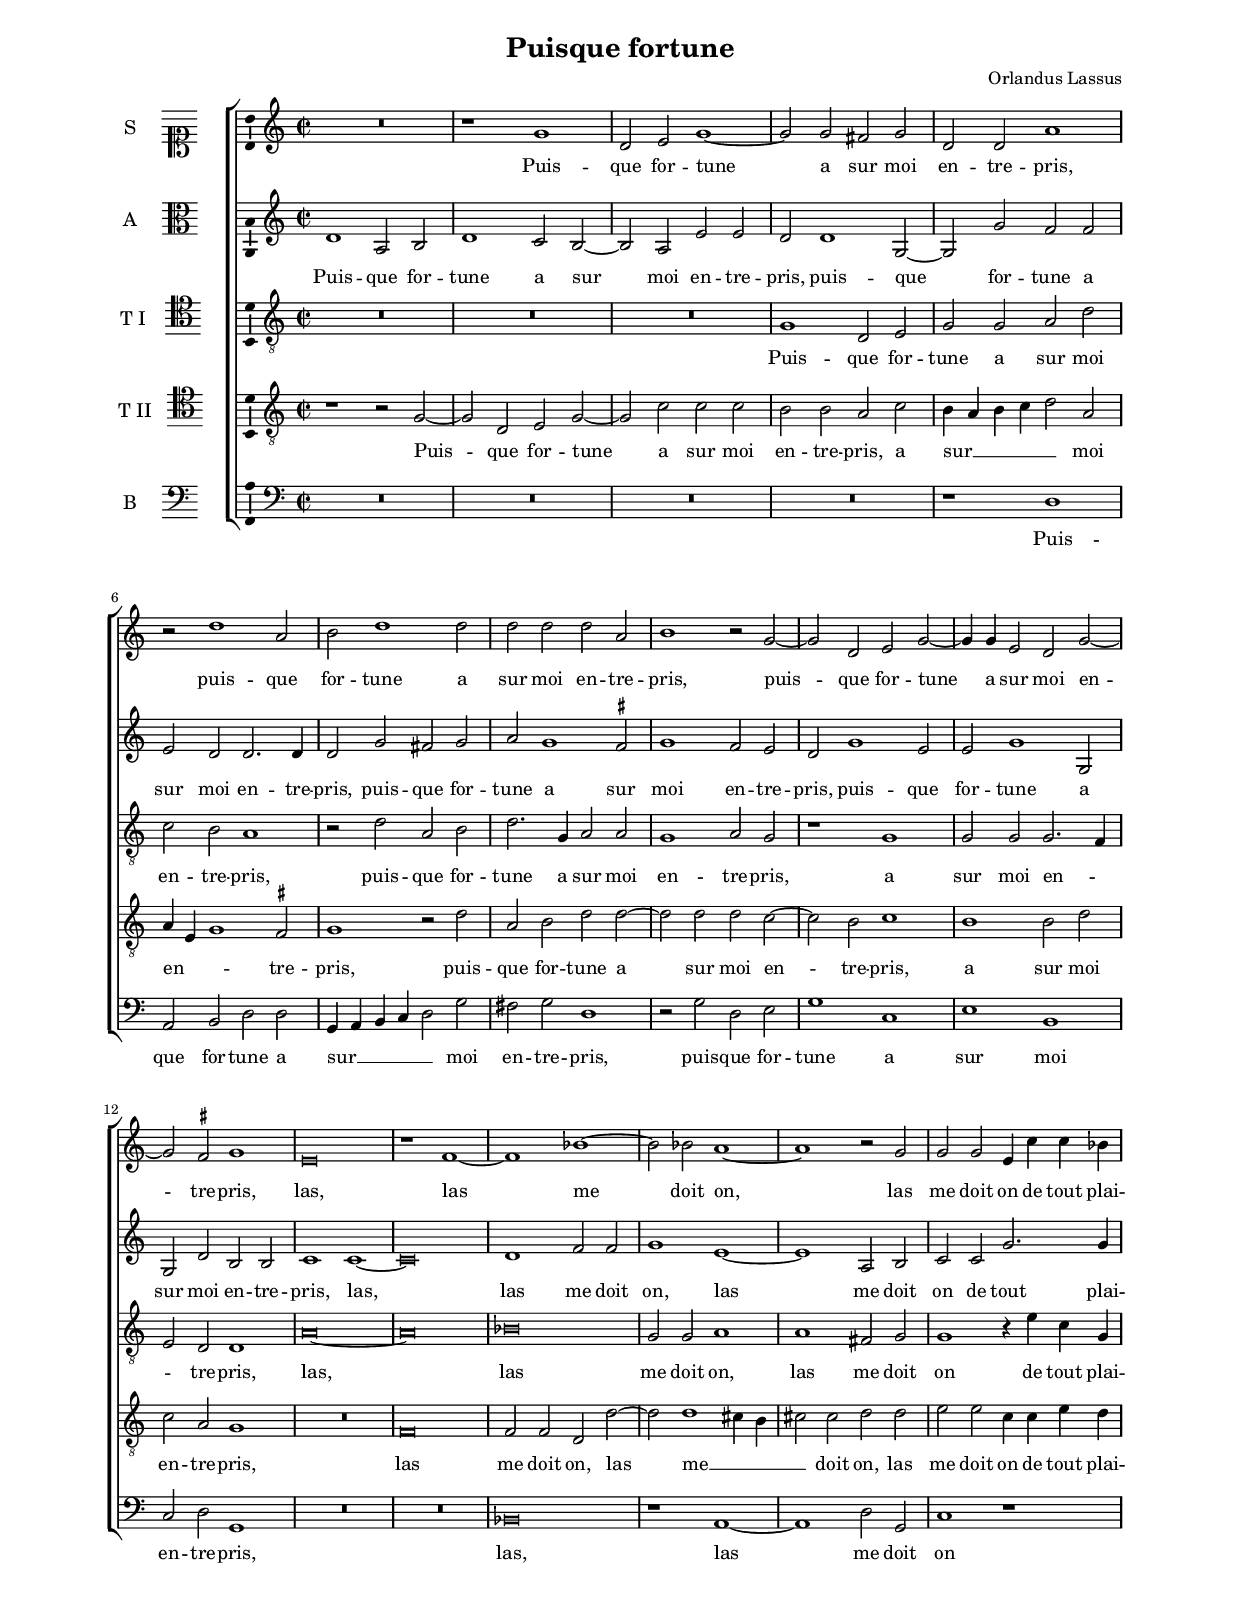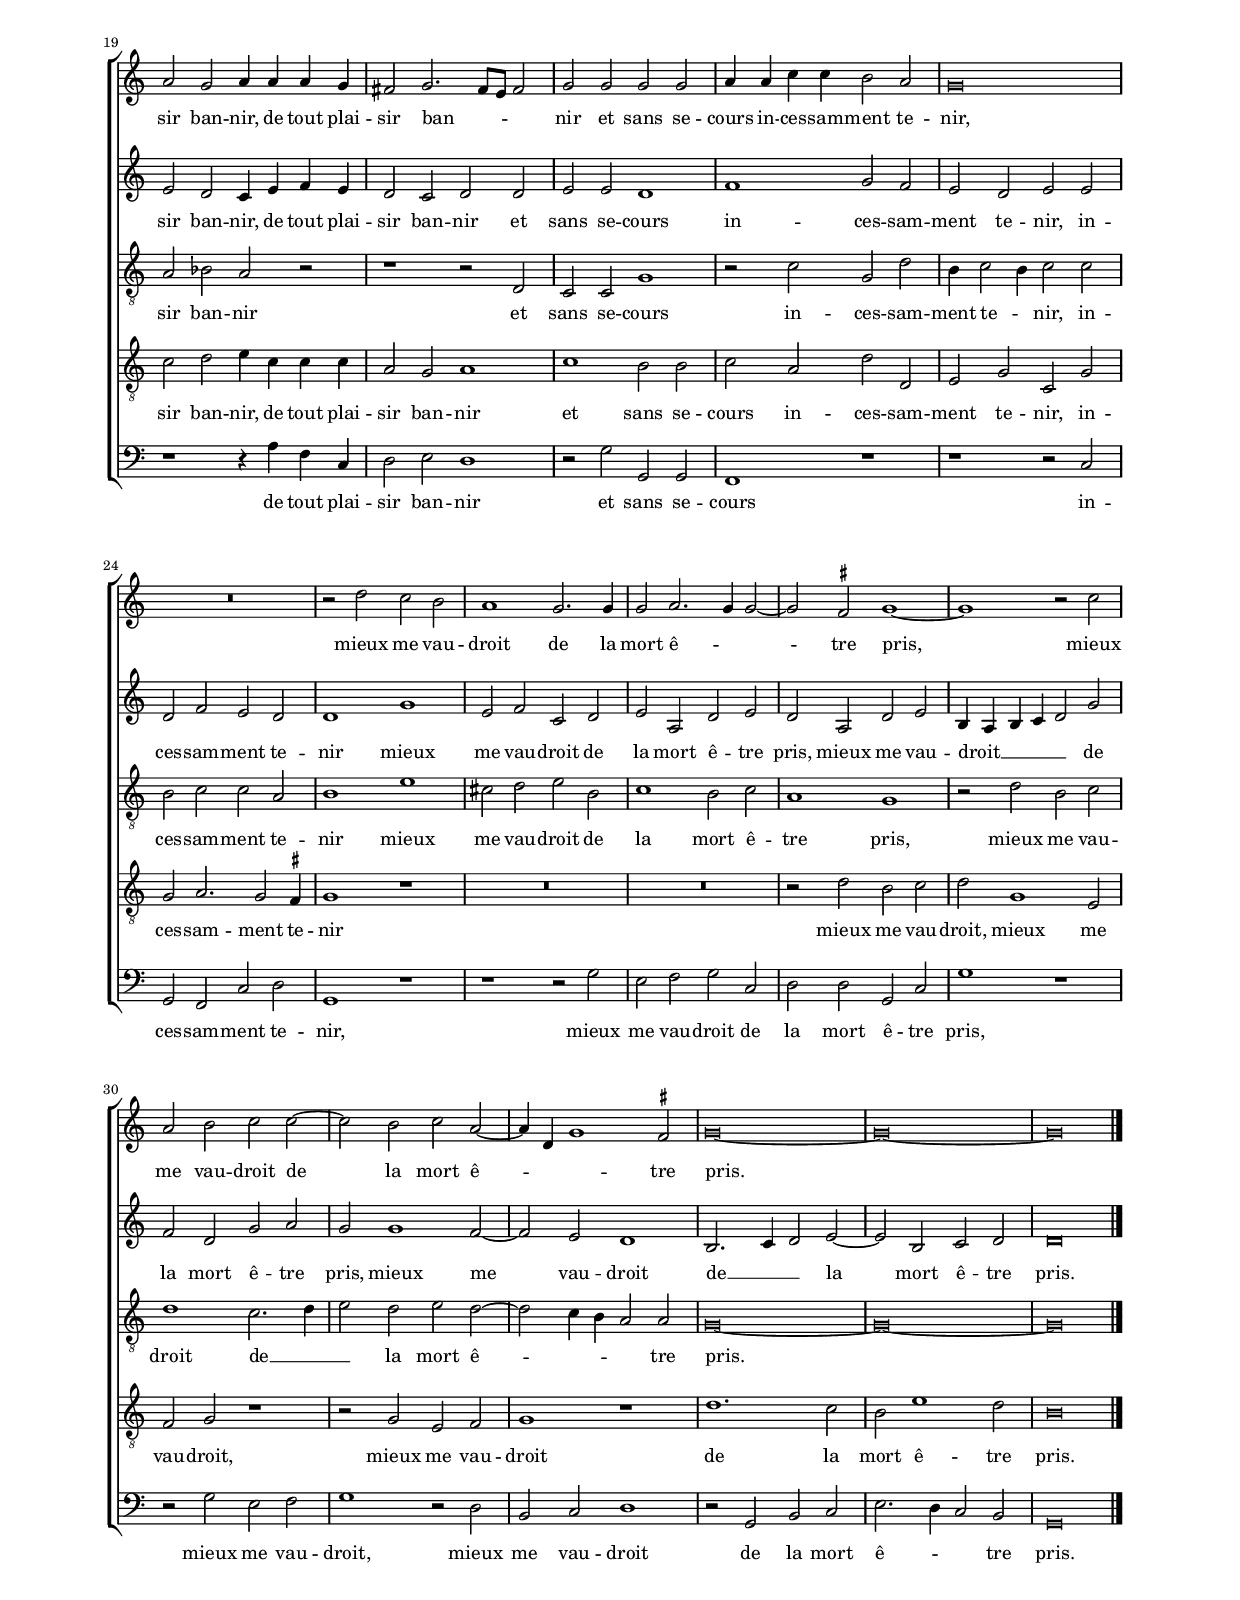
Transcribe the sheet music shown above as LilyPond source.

\header
{
  title="Puisque fortune"
  composer="Orlandus Lassus"
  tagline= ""
}

\version "2.24.3"
\include "deutsch.ly"
#(set-global-staff-size 15)
% #(set-default-paper-size "letter")
#(ly:set-option 'point-and-click #f)


\paper
	{
	top-margin = 1.8 \cm
	bottom-margin = 1.8 \cm
	left-margin = 2 \cm
	right-margin = 2 \cm
	ragged-bottom = ##f
	ragged-last-bottom = ##f
	print-page-number = ##f
	system-system-spacing = #'((basic-distance . 17) (minimum-distance . 14) (padding . 5) (strechability . 250))
	systems-per-page = 3
%	min-systems-per-page = 3
	markup-system-spacing.basic-distance = #12
%	print-all-headers = ##t
%	print-first-page-number = ##t
%	first-page-number = 1
	}

	
global = {
	\key c \major
	\time 2/2 \set Score.measureLength = #(ly:make-moment 2/1)
	\skip 1*2*35 \bar "|."
	}

	ficta = { \once \set suggestAccidentals = ##t }

	forget = #(define-music-function (music) (ly:music?) #{
		\accidentalStyle forget
		$music
		\accidentalStyle default
		#})


incipitcantus = \markup { \score {
	{
	\set Staff.instrumentName = \markup { \fontsize #1 "S" }
	\key c \major
	\clef soprano
	s4 \bar ""
	}
	\layout  {
	raggedright = ##t
	indent = 1 \cm
	line-width = 1.6\cm
	\context { \Staff \remove Time_signature_engraver }
	\override Staff.Clef.Y-extent = #'(0 . 0)
	}} \hspace #1 }

      
incipitaltus = \markup { \score {
	{
	\set Staff.instrumentName = \markup { \fontsize #1 "A" }
	\key c \major
	\clef alto
	s4 \bar ""
	}
	\layout  {
	raggedright = ##t
	indent = 1 \cm
	line-width = 1.6\cm
	\context { \Staff \remove Time_signature_engraver }
	\override Staff.Clef.Y-extent = #'(0 . 0)
	}} \hspace #1 }


incipittenor = \markup { \score {
	{
	\set Staff.instrumentName = \markup { \fontsize #1 "T I" }
	\key c \major
	\clef tenor
	s4 \bar ""
	}
	\layout  {
	raggedright = ##t
	indent = 1 \cm
	line-width = 1.6\cm
	\context { \Staff \remove Time_signature_engraver }
	\override Staff.Clef.Y-extent = #'(0 . 0)
	}} \hspace #1 }
      
      
incipitquintus = \markup { \score {
	{
	\set Staff.instrumentName = \markup { \fontsize #1 "T II" }
	\key c \major
	\clef tenor
	s4 \bar ""
	}
	\layout  {
	raggedright = ##t
	indent = 1 \cm
	line-width = 1.6\cm
	\context { \Staff \remove Time_signature_engraver }
	\override Staff.Clef.Y-extent = #'(0 . 0)
	}} \hspace #1 }
      
      
incipitbassus = \markup { \score {
	{
	\set Staff.instrumentName = \markup { \fontsize #1 "B" }
	\key c \major
	\clef bass
	s4 \bar ""
	}
	\layout  {
	raggedright = ##t
	indent = 1 \cm
	line-width = 1.6\cm
	\context { \Staff \remove Time_signature_engraver }
	\override Staff.Clef.Y-extent = #'(0 . 0)
	}} \hspace #1 }


cantus =  \relative c''
	{
	R\breve
	r1 g
	d2 e g1~
	g2 g fis g
%5
	d2 d a'1 |
	r2 d1 a2
	h2 d1 d2
	d2 d d a
	h1 r2 g~
%10
	g2 d e g~ |
	g4 g e2 d g~
	g2 \ficta fis g1
	e\breve
	r1 f~
%15
	f1 b~ |
	b2 b a1~
	a1 r2 g
	g2 g e4 c' c b
	a2 g a4 a a g
%20
	fis2 g2. fis8 e fis2 |
	g2 g g g
	a4 a c c h2 a
	g\breve
	R\breve
%25
	r2 d' c h |
	a1 g2. g4
	g2 a2. g4 g2~
	g2 \ficta fis g1~
	g1 r2 c
%30
	a2 h c c~ |
	c2 h c a~
	a4 d, g1 \ficta fis2
	g\breve~
	g\breve~
%35
	g\breve |
	}


altus =  \relative c'
	{
	d1 a2 h
	d1 c2 h~
	h2 a e' e
	d2 d1 g,2~
%5
	g2 g' f f |
	e2 d d2. d4
	d2 g fis g
	a2 g1 \ficta fis2
	g1 f2 e
%10
	d2 g1 e2 |
	e2 g1 g,2
	g2 d' h h
	c1 c~
	c\breve
%15
	d1 f2 f |
	g1 e~
	e1 a,2 h
	c2 c g'2. g4
	e2 d c4 e f e
%20
	d2 c d d |
	e2 e d1
	f1 g2 f
	e2 d e e
	d2 f e2 d
%25
	d1 g |
	e2 f c d
	e2 a, d e
	d2 a d e
	h4 a h c d2 g
%30
	f2 d g a |
	g2 g1 f2~
	f2 e d1
	h2. c4 d2 e~
	e2 h c d
%35
	d\breve |
	}


tenor =  \relative c'
	{
	R\breve
	R\breve
	R\breve
	g1 d2 e
%5
	g2 g a d |
	c2 h a1
	r2 d a h
	d2. g,4 a2 a
	g1 a2 g
%10
	r1 g |
	g2 g g2. f4
	e2 d d1
	a'\breve~
	a\breve
%15
	b\breve |
	g2 g a1
	a1 fis2 g
	g1 r4 e' c g
	a2 b a r
%20
	r1 r2 d, |
	c2 c g'1
	r2 c g d'
	h4 c2 h4 c2 c
	h2 c c a
%25
	h1 e |
	cis2 d e h
	c1 h2 c
	a1 g
	r2 d' h c
%30
	d1 c2. d4 |
	e2 d e d~
	d2 c4 h a2 a
	g\breve~
	g\breve~
%35
	g\breve |
	}


quintus  =  \relative c'
	{
	r1 r2 g2~
	g2 d e g~
	g2 c c c
	h2 h a c
%5
	h4 a h c d2 a |
	a4 e g1 \ficta fis2
	g1 r2 d'
	a2 h d d~
	d2 d d c~
%10
	c2 h c1 |
	h1 h2 d
	c2 a g1
	R\breve
	f\breve
%15
	f2 f d d'~ |
	d2 d1 cis4 h
	cis2 cis d d
	e2 e c4 c e d
	c2 d e4 c c c
%20
	a2 g a1 |
	c1 h2 h
	c2 a d d,
	e2 g c, g'
	g2 a2. g2 \ficta fis4
%25
	g1 r |
	R\breve
	R\breve
	r2 d' h c
	d2 g,1 e2
%30
	f2 g r1 |
	r2 g e f
	g1 r
	d'1. c2
	h2 e1 d2
%35
	h\breve |
	}


bassus  =  \relative c
	{
	R\breve
	R\breve
	R\breve
	R\breve
%5
	r1 d |
	a2 h d d
	g,4 a h c d2 g
	fis2 g d1
	r2 g d e
%10
	g1 c, |
	e1 h
	c2 d g,1
	R\breve
	R\breve
%15
	b\breve |
	r1 a~
	a1 d2 g,
	c1 r
	r1 r4 a'4 f c
%20
	d2 e d1 |
	r2 g g, g
	f1 r
	r1 r2 c'
	g2 f c' d
%25
	g,1 r |
	r1 r2 g'
	e2 f g c,
	d2 d g, c
	g'1 r
%30
	r2 g e f |
	g1 r2 d
	h2 c d1
	r2 g, h c
	e2. d4 c2 h
%35
	g\breve |
	}


lyricscantus = \lyricmode {
	Puis -- que for -- tune a sur moi en -- tre -- pris,
	puis -- que for -- tune a sur moi en -- tre -- pris,
	puis -- que for -- tune a sur moi en -- tre -- pris,
	las, las me doit on,
	las me doit on
	de tout plai -- sir ban -- nir,
	de tout plai -- sir ban -- _ _ _ nir
	et sans se -- cours 
	in -- ces -- sam -- ment te -- nir,
	mieux me vau -- droit de la mort ê -- _ _ tre pris,
	mieux me vau -- droit de la mort ê -- _ _ tre pris.
	}


lyricsaltus = \lyricmode {
	Puis -- que for -- tune a sur moi en -- tre -- pris,
	puis -- que for -- tune a sur moi en -- tre -- pris,
	puis -- que for -- tune a sur moi en -- tre -- pris,
	puis -- que for -- tune a sur moi en -- tre -- pris,
	las, las me doit on,
	las me doit on
	de tout plai -- sir ban -- nir,
	de tout plai -- sir ban -- nir
	et sans se -- cours 
	in -- ces -- sam -- ment te -- nir,
	in -- ces -- sam -- ment te -- nir
	mieux me vau -- droit de la mort ê -- tre pris,
	mieux me vau -- droit __ _ _ _ _ de la mort ê -- tre pris,
	mieux me vau -- droit
	de __ _ _ la mort ê -- tre pris.
	}


lyricstenor = \lyricmode {
	Puis -- que for -- tune a sur moi en -- tre -- pris,
	puis -- que for -- tune a sur moi en -- tre -- pris,
	a sur moi en -- _ _ tre -- pris,
	las, las me doit on,
	las me doit on
	de tout plai -- sir ban -- nir
	et sans se -- cours 
	in -- ces -- sam -- ment te -- _ nir,
	in -- ces -- sam -- ment te -- nir
	mieux me vau -- droit de la mort ê -- tre pris,
	mieux me vau -- droit de __ _ _ la mort ê -- _ _ _ tre pris.
	}


lyricsquintus = \lyricmode {
	Puis -- que for -- tune a sur moi en -- tre -- pris,
	a sur __ _ _ _ _ moi en -- _ _ tre -- pris,
	puis -- que for -- tune a sur moi en -- tre -- pris,
	a sur moi en -- tre -- pris,
	las me doit on,
	las me __ _ _ _ doit on,
	las me doit on
	de tout plai -- sir ban -- nir,
	de tout plai -- sir ban -- nir
	et sans se -- cours 
	in -- ces -- sam -- ment te -- nir,
	in -- ces -- sam -- ment te -- nir
	mieux me vau -- droit,
	mieux me vau -- droit,
	mieux me vau -- droit
	de la mort ê -- tre pris.
	}


lyricsbassus = \lyricmode {
	Puis -- que for -- tune a sur __ _ _ _ _ moi en -- tre -- pris,
	puis -- que for -- tune a sur moi en -- tre -- pris,
	las, las me doit on
	de tout plai -- sir ban -- nir
	et sans se -- cours 
	in -- ces -- sam -- ment te -- nir,
	mieux me vau -- droit de la mort ê -- tre pris,
	mieux me vau -- droit,
	mieux me vau -- droit
	de la mort ê -- _ _ tre pris.
	}


\score
{  
	\transpose c c {
	\new ChoirStaff \with { \override StaffGrouper.staff-staff-spacing.basic-distance = #12 }
	<<

	\new Staff << \global
	\new Voice="v1" {
		\set Staff.instrumentName=\incipitcantus
%		\set Staff.instrumentName= "S"
		\set Staff.midiInstrument = "reed organ"
		\clef violin
		\cantus }
	\new Lyrics \lyricsto "v1" {\lyricscantus }
	>>


	\new Staff << \global
	\new Voice="v2" {
		\set Staff.instrumentName=\incipitaltus
%		\set Staff.instrumentName= "A"
		\set Staff.midiInstrument = "reed organ"
		\clef violin 
		\altus}
	\new Lyrics \lyricsto "v2" {\lyricsaltus }
	>>


	\new Staff << \global
	\new Voice="v3" {
		\set Staff.instrumentName=\incipittenor
%		\set Staff.instrumentName= "T"
		\set Staff.midiInstrument = "reed organ"
		\clef "G_8"
		\tenor }
	\new Lyrics \lyricsto "v3" {\lyricstenor }
	>>


	\new Staff << \global
	\new Voice="v5" {
		\set Staff.instrumentName=\incipitquintus
%		\set Staff.instrumentName= "Q"
		\set Staff.midiInstrument = "reed organ"
		\clef "G_8"
		\quintus}
	\new Lyrics \lyricsto "v5" {\lyricsquintus }
	>>


	\new Staff << \global
	\new Voice="v4" {
		\set Staff.instrumentName=\incipitbassus
%		\set Staff.instrumentName= "B"
		\set Staff.midiInstrument = "reed organ"
		\clef bass 
		\bassus }
	\new Lyrics \lyricsto "v4" {\lyricsbassus}
	>>

	>>
	} % transpose

	\layout
	{
	indent = 2\cm
	\context { \Lyrics \override VerticalAxisGroup.nonstaff-relatedstaff-spacing.padding = #1.5 }
%	\context { \Lyrics \override LyricText.font-size = #1 }
	\context { \Staff \override TimeSignature.break-visibility = #end-of-line-invisible }
	\context { \Staff \consists Ambitus_engraver }
	\context { \Score \override BarNumber.padding = #2 }
	\context { \Voice \override NoteHead.style = #'baroque }
	}

\midi
	{
	\tempo 2 = 85
	}

}


% EOF
